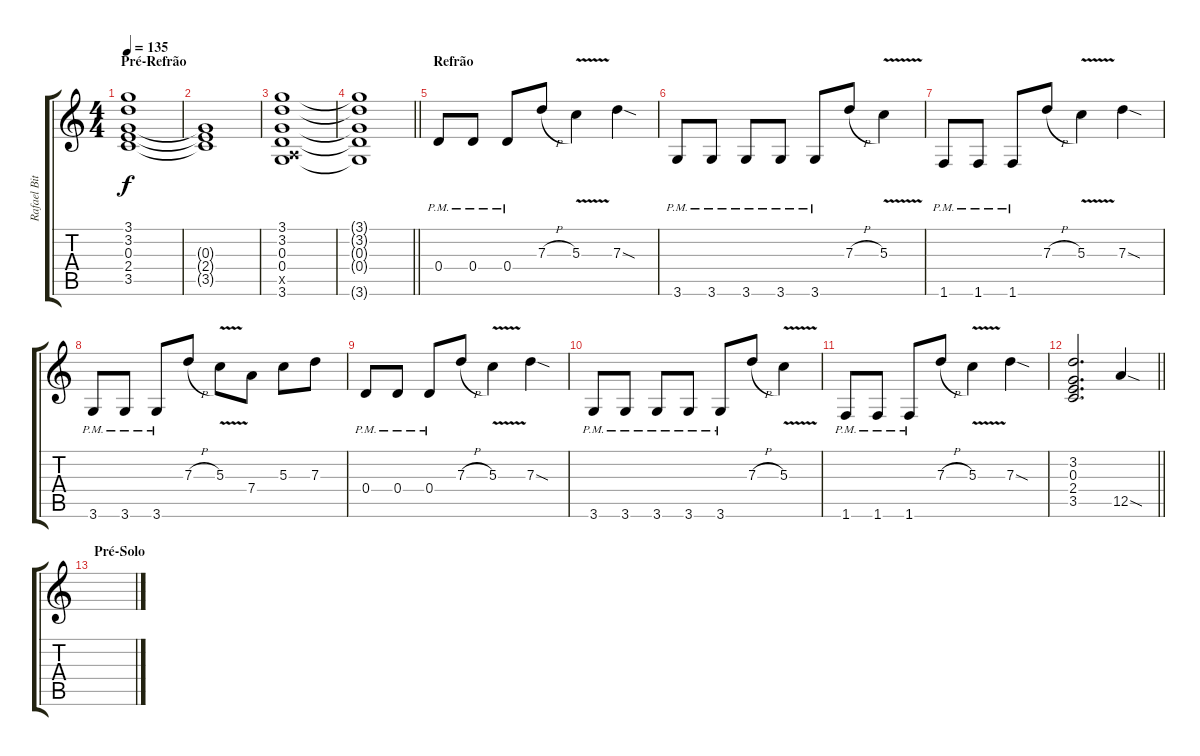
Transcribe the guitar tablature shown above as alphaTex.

\track ("Rafael Bittencourt" "Rafael Bit") {instrument overdrivenguitar}
\staff {score tabs}
\tuning (E4 B3 G3 D3 A2 E2) {hide}
\ts (4 4)
\section ("" "Pré-Refrão")
\tempo 135
\clef g2
\ks c
(3.1 3.2 0.3 2.4 3.5).1{dy f} |
(0.3{t} 2.4{t} 3.5{t}).1 |
(3.1 3.2 0.3 0.4 0.5{x} 3.6).1 |
\barLineRight lightlight
(3.1{t} 3.2{t} 0.3{t} 0.4{t} 3.6{t}).1 |
\section ("" "Refrão")
0.4{pm}.8 0.4{pm}.8 0.4{pm}.8 7.3{h}.8 5.3{v}.4 7.3{sod}.4 |
3.6{pm}.8 3.6{pm}.8 3.6{pm}.8 3.6{pm}.8 3.6{pm}.8 7.3{h}.8 5.3{v}.4 |
1.6{pm}.8 1.6{pm}.8 1.6{pm}.8 7.3{h}.8 5.3{v}.4 7.3{sod}.4 |
3.6{pm}.8 3.6{pm}.8 3.6{pm}.8 7.3{h}.8 5.3{v}.8 7.4.8 5.3.8 7.3.8 |
0.4{pm}.8 0.4{pm}.8 0.4{pm}.8 7.3{h}.8 5.3{v}.4 7.3{sod}.4 |
3.6{pm}.8 3.6{pm}.8 3.6{pm}.8 3.6{pm}.8 3.6{pm}.8 7.3{h}.8 5.3{v}.4 |
1.6{pm}.8 1.6{pm}.8 1.6{pm}.8 7.3{h}.8 5.3{v}.4 7.3{sod}.4 |
\barLineRight lightlight
(3.2 0.3 2.4 3.5).2{d} 12.5{sod}.4 |
\section ("" "Pré-Solo")
